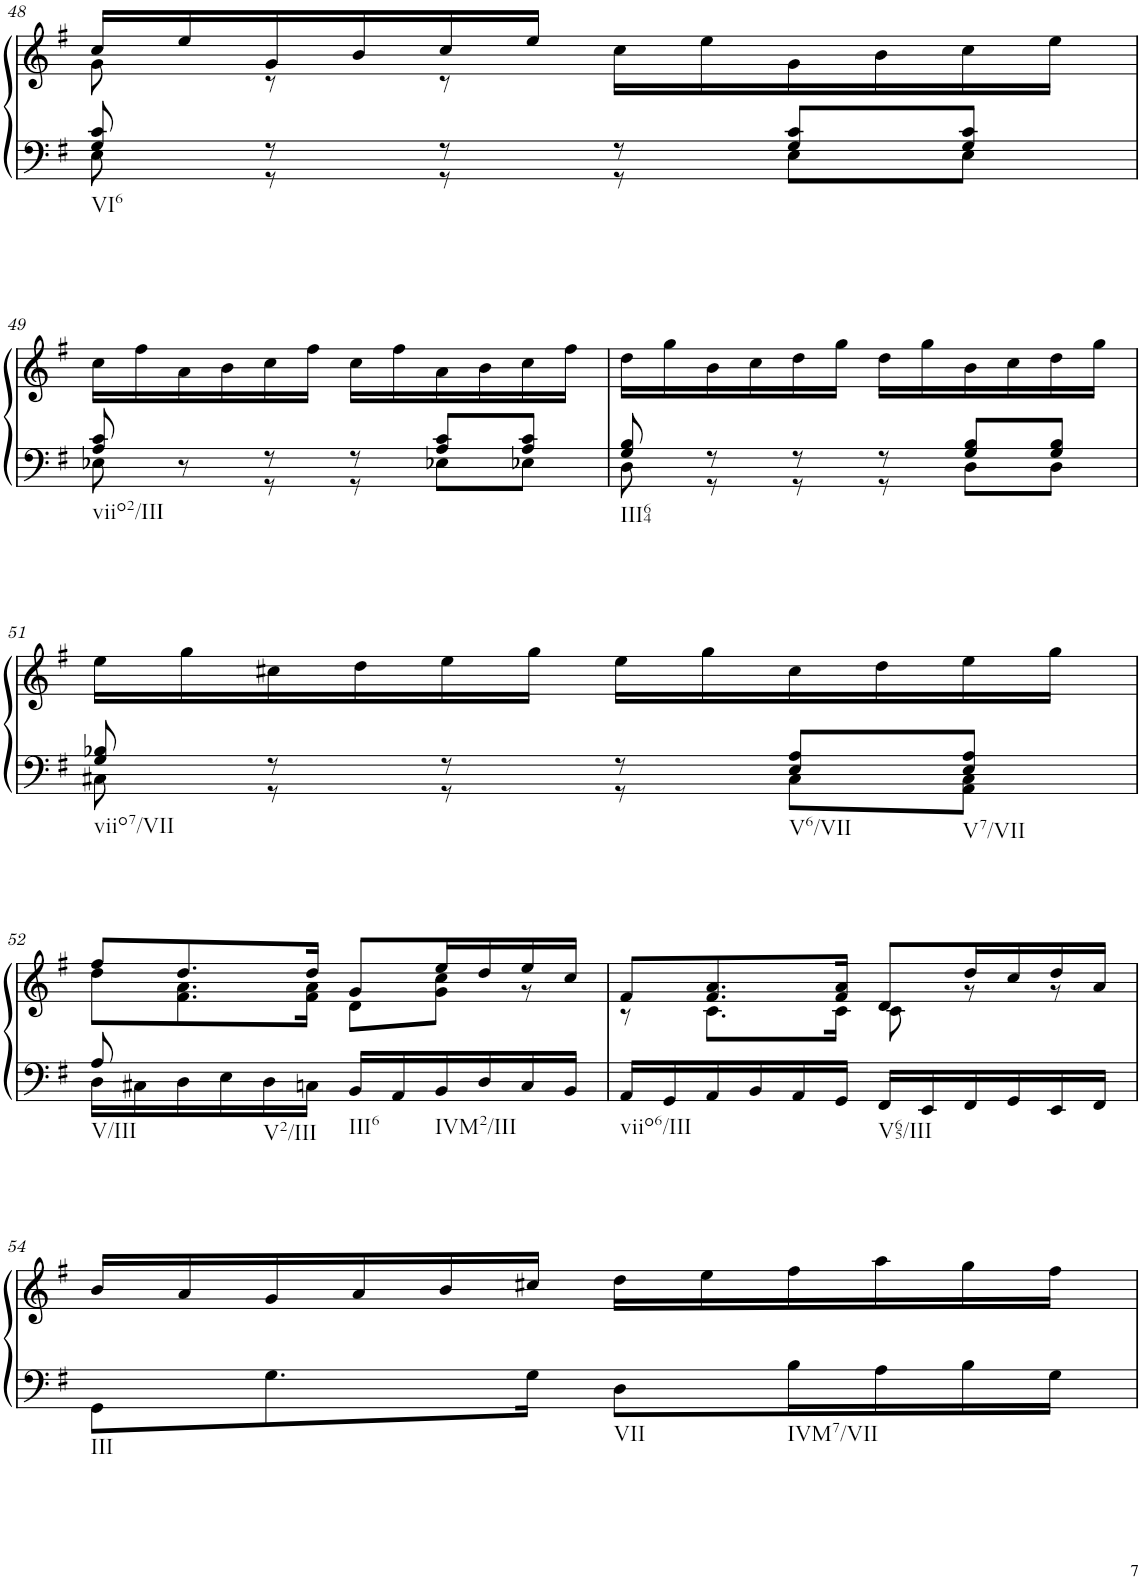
**kern	**kern
*part1	*part1
*staff2	*staff1
*I"unbenannt9	*
!!LO:PB:g=z
*clefF4	*clefG2
*k[f#]	*k[f#]
*M6/8	*M6/8
=48	=48
*^	*^
!LO:TX:b:t=VI6	!	!	!
8G/ 8c/	8E\	16cc/LL	8g\
.	.	16ee/	.
8r	8r	16g/	8r
.	.	16b/	.
8r	8r	16cc/	8r
.	.	16ee/JJ	.
8r	8r	8ryy	16cc\LL
.	.	.	16ee\
8G/ 8c/L	8E\L	4ryy	16g\
.	.	.	16b\
8G/ 8c/J	8E\J	.	16cc\
.	.	.	16ee\JJ
!!LO:LB:g=z
=49	=49	=49	=49
!LO:TX:b:t=viio2/III	!	!	!
*	*	*v	*v
8A/ 8c/	8E-X\	16cc\LL
.	.	16ff#\
8r	8ryy	16a\
.	.	16b\
8r	8r	16cc\
.	.	16ff#\JJ
8r	8r	16cc\LL
.	.	16ff#\
8A/ 8c/L	8E-X\L	16a\
.	.	16b\
8A/ 8c/J	8E-X\J	16cc\
.	.	16ff#\JJ
=50	=50	=50
!LO:TX:b:t=III64	!	!
8G/ 8B/	8D\	16dd\LL
.	.	16gg\
8r	8r	16b\
.	.	16cc\
8r	8r	16dd\
.	.	16gg\JJ
8r	8r	16dd\LL
.	.	16gg\
8G/ 8B/L	8D\L	16b\
.	.	16cc\
8G/ 8B/J	8D\J	16dd\
.	.	16gg\JJ
!!LO:LB:g=z
=51	=51	=51
!LO:TX:b:t=viio7/VII	!	!
8G/ 8B-X/	8C#X\	16ee\LL
.	.	16gg\
8r	8r	16cc#X\
.	.	16dd\
8r	8r	16ee\
.	.	16gg\JJ
8r	8r	16ee\LL
.	.	16gg\
!LO:TX:b:t=V6/VII	!	!
8E/ 8A/L	8C#\L	16cc#\
.	.	16dd\
!LO:TX:b:t=V7/VII	!	!
8E/ 8A/J	8AA\ 8C#\J	16ee\
.	.	16gg\JJ
!!LO:LB:g=z
=52	=52	=52
*	*	*^
!LO:TX:b:t=V/III	!	!	!
8A/	16D\LL	8ff#/L	8dd\L
.	16C#X\	.	.
8ryy	16D\	8.dd/	8.f#\ 8.a\
.	16E\	.	.
!LO:TX:b:t=V2/III	!	!	!
8ryy	16D\	.	.
.	16Cn\JJ	16dd/Jk	16f#\ 16a\Jk
!LO:TX:b:t=III6	!	!	!
16BB/LL	4.ryy	8g/L	8d\L
16AA/	.	.	.
!LO:TX:b:t=IVM2/III	!	!	!
16BB/	.	16ee/L	8g\ 8cc\J
16D/	.	16dd/	.
16C/	.	16ee/	8r
16BB/JJ	.	16cc/JJ	.
*v	*v	*	*
=53	=53	=53
!LO:TX:b:t=viio6/III	!	!
16AA/LL	8f#/L	8r
16GG/	.	.
16AA/	8.f#/ 8.a/	8.c\L
16BB/	.	.
16AA/	.	.
16GG/JJ	16f#/ 16a/Jk	16c\Jk
!LO:TX:b:t=V65/III	!	!
16FF#/LL	8d/L	8c\
16EE/	.	.
16FF#/	16dd/L	8r
16GG/	16cc/	.
16EE/	16dd/	8r
16FF#/JJ	16a/JJ	.
!!LO:LB:g=z	!!
=54	=54	=54
*^	*	*
!LO:TX:b:t=III	!	!	!
!LO:TX:b:t=VII	!	!	!
!LO:TX:b:t=IVM7/VII	!	!	!
2.ryy	8GG\L	16b/LL	4.ryy
.	.	16a/	.
.	8.G\	16g/	.
.	.	16a/	.
.	.	16b/	.
.	16G\Jk	16cc#X/JJ	.
.	8D\L	8ryy	16dd\LL
.	.	.	16ee\
.	16B\L	4ryy	16ff#\
.	16A\	.	16aa\
.	16B\	.	16gg\
.	16G\JJ	.	16ff#\JJ
*v	*v	*	*
*	*v	*v
=	=
*-	*-
